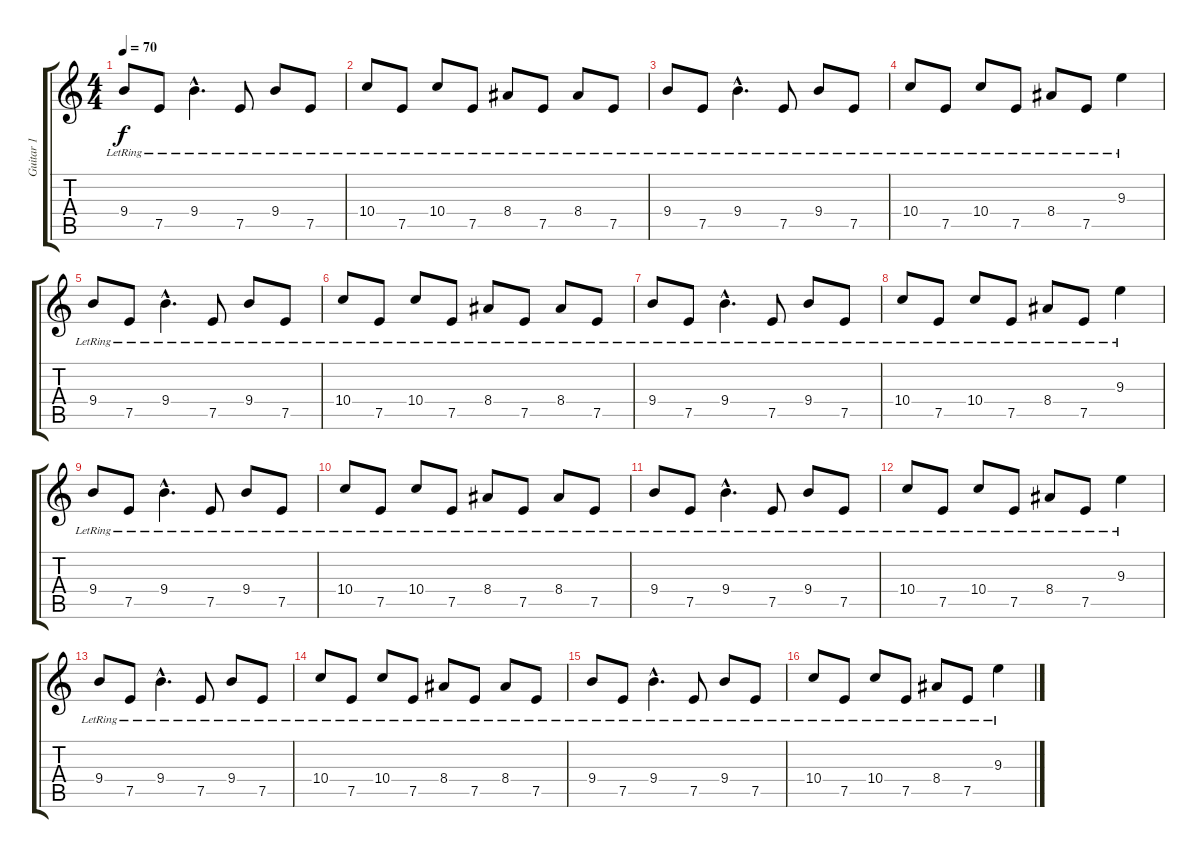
\track ("Guitar 1" "Guitar 1") {instrument acousticguitarsteel}
\staff {score tabs}
\tuning (E4 B3 G3 D3 A2 E2) {hide}
\ts (4 4)
\tempo 70
\clef g2
\ks c
9.4{lr}.8{dy f instrument acousticguitarsteel} 7.5{lr}.8 9.4{hac lr}.4{d} 7.5{lr}.8 9.4{lr}.8 7.5{lr}.8 |
10.4{lr}.8 7.5{lr}.8 10.4{lr}.8 7.5{lr}.8 8.4{lr}.8 7.5{lr}.8 8.4{lr}.8 7.5{lr}.8 |
9.4{lr}.8 7.5{lr}.8 9.4{hac lr}.4{d} 7.5{lr}.8 9.4{lr}.8 7.5{lr}.8 |
10.4{lr}.8 7.5{lr}.8 10.4{lr}.8 7.5{lr}.8 8.4{lr}.8 7.5{lr}.8 9.3{lr}.4 |
9.4{lr}.8 7.5{lr}.8 9.4{hac lr}.4{d} 7.5{lr}.8 9.4{lr}.8 7.5{lr}.8 |
10.4{lr}.8 7.5{lr}.8 10.4{lr}.8 7.5{lr}.8 8.4{lr}.8 7.5{lr}.8 8.4{lr}.8 7.5{lr}.8 |
9.4{lr}.8 7.5{lr}.8 9.4{hac lr}.4{d} 7.5{lr}.8 9.4{lr}.8 7.5{lr}.8 |
10.4{lr}.8 7.5{lr}.8 10.4{lr}.8 7.5{lr}.8 8.4{lr}.8 7.5{lr}.8 9.3{lr}.4 |
9.4{lr}.8 7.5{lr}.8 9.4{hac lr}.4{d} 7.5{lr}.8 9.4{lr}.8 7.5{lr}.8 |
10.4{lr}.8 7.5{lr}.8 10.4{lr}.8 7.5{lr}.8 8.4{lr}.8 7.5{lr}.8 8.4{lr}.8 7.5{lr}.8 |
9.4{lr}.8 7.5{lr}.8 9.4{hac lr}.4{d} 7.5{lr}.8 9.4{lr}.8 7.5{lr}.8 |
10.4{lr}.8 7.5{lr}.8 10.4{lr}.8 7.5{lr}.8 8.4{lr}.8 7.5{lr}.8 9.3{lr}.4 |
9.4{lr}.8 7.5{lr}.8 9.4{hac lr}.4{d} 7.5{lr}.8 9.4{lr}.8 7.5{lr}.8 |
10.4{lr}.8 7.5{lr}.8 10.4{lr}.8 7.5{lr}.8 8.4{lr}.8 7.5{lr}.8 8.4{lr}.8 7.5{lr}.8 |
9.4{lr}.8 7.5{lr}.8 9.4{hac lr}.4{d} 7.5{lr}.8 9.4{lr}.8 7.5{lr}.8 |
10.4{lr}.8 7.5{lr}.8 10.4{lr}.8 7.5{lr}.8 8.4{lr}.8 7.5{lr}.8 9.3{lr}.4
